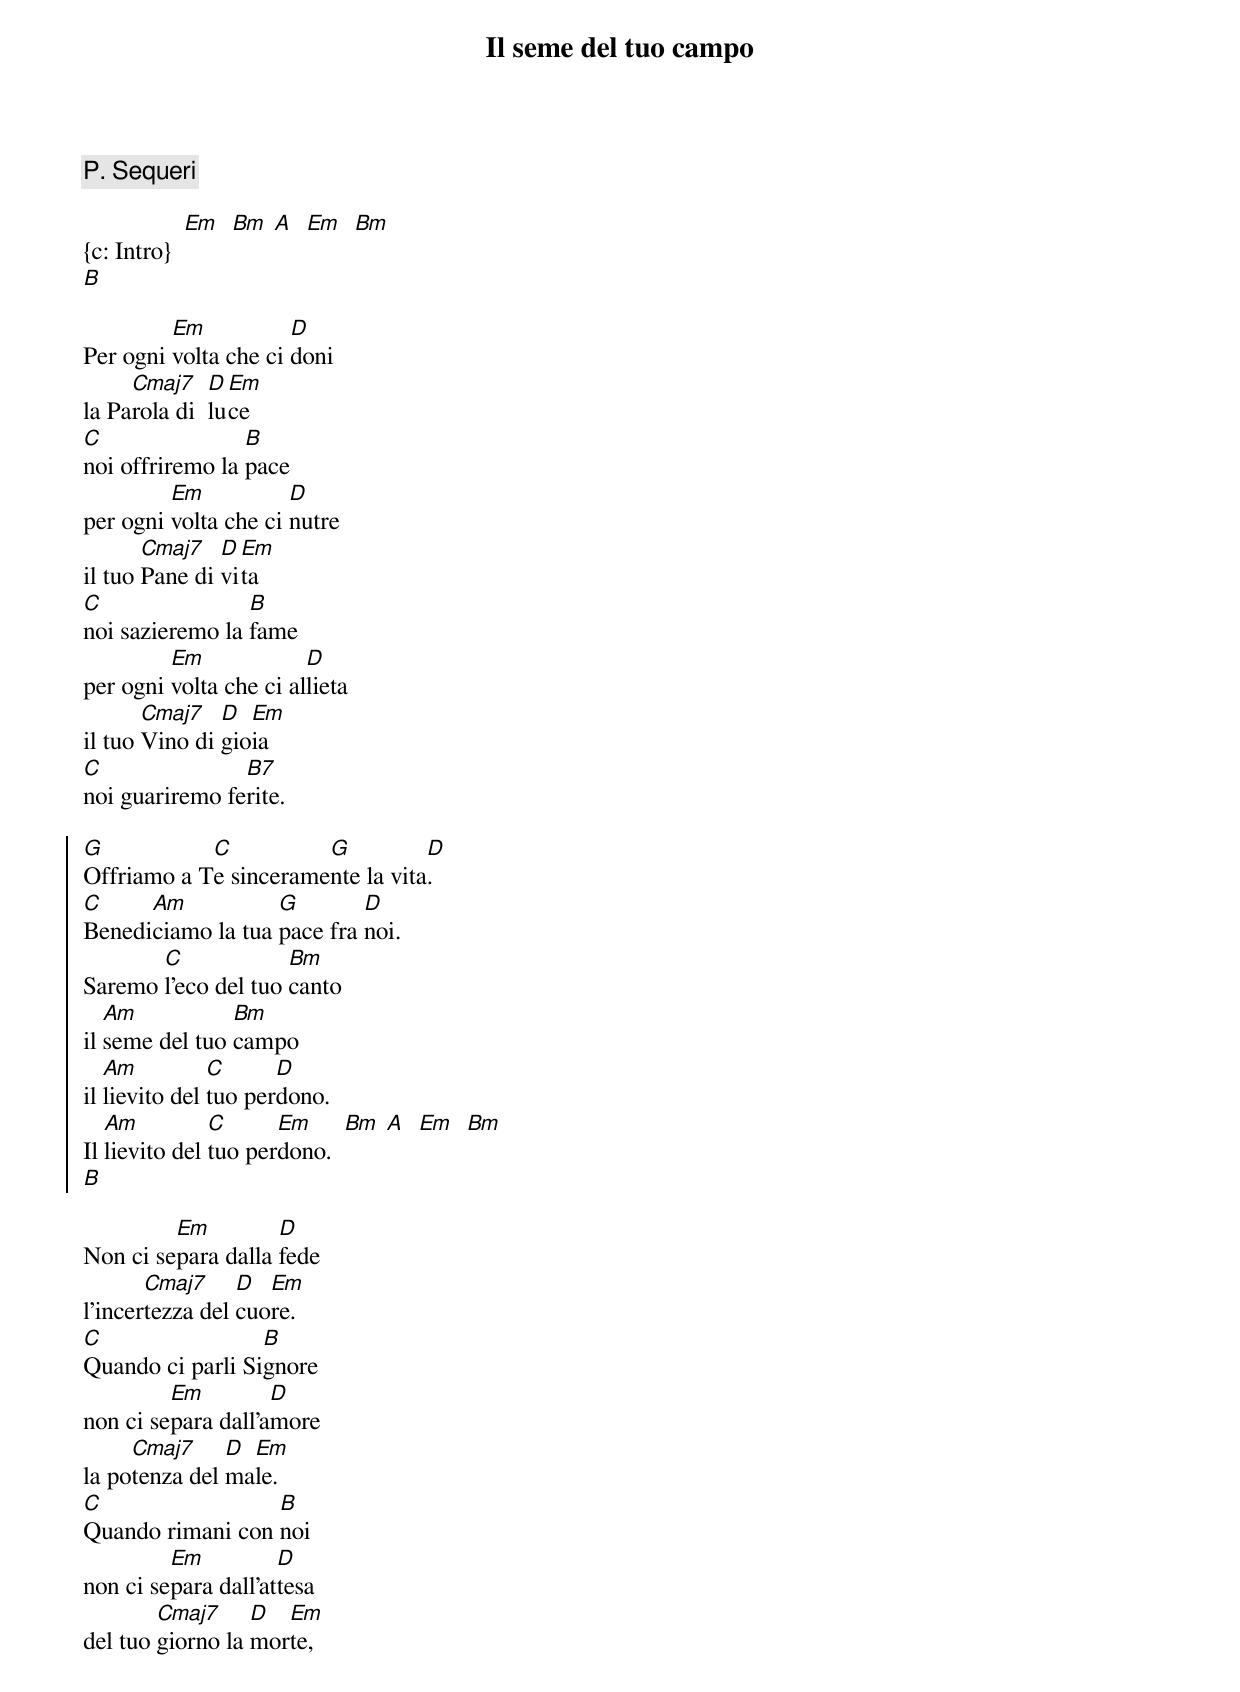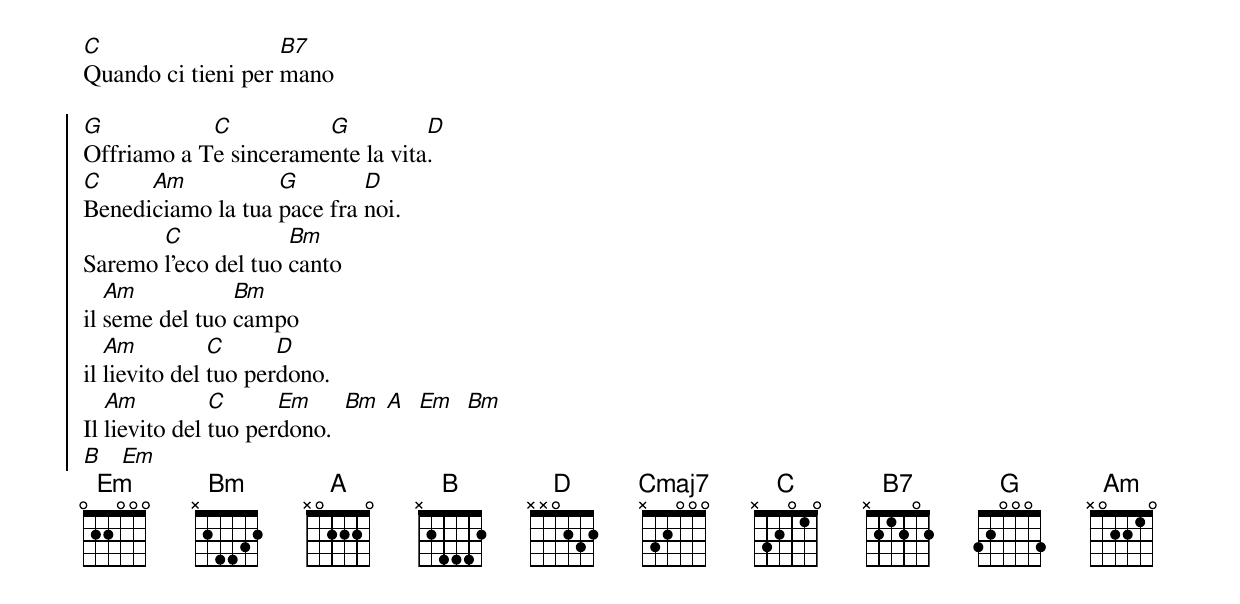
{title: Il seme del tuo campo}
{c: P. Sequeri}

{c: Intro}  [Em]  [Bm] [A]  [Em]  [Bm]
[B]

Per ogni [Em]volta che ci [D]doni
la Pa[Cmaj7]rola di  [D]lu[Em]ce
[C]noi offriremo la [B]pace
per ogni [Em]volta che ci [D]nutre
il tuo [Cmaj7]Pane di [D]vi[Em]ta
[C]noi sazieremo la [B]fame
per ogni [Em]volta che ci al[D]lieta
il tuo [Cmaj7]Vino di [D]gio[Em]ia
[C]noi guariremo fe[B7]rite.

{soc}
[G]Offriamo a T[C]e sincerame[G]nte la vita[D].
[C]Benedi[Am]ciamo la tua [G]pace fra [D]noi.
Saremo [C]l'eco del tuo [Bm]canto
il [Am]seme del tuo [Bm]campo
il [Am]lievito del [C]tuo per[D]dono.
Il [Am]lievito del [C]tuo per[Em]dono.  [Bm] [A]  [Em]  [Bm]
[B]
{eoc}

Non ci se[Em]para dalla [D]fede
l'incer[Cmaj7]tezza del [D]cuo[Em]re.
[C]Quando ci parli Si[B]gnore
non ci se[Em]para dall'a[D]more
la po[Cmaj7]tenza del [D]ma[Em]le.
[C]Quando rimani con [B]noi
non ci se[Em]para dall'at[D]tesa
del tuo [Cmaj7]giorno la [D]mor[Em]te,
[C]Quando ci tieni per [B7]mano

{soc}
[G]Offriamo a T[C]e sincerame[G]nte la vita[D].
[C]Benedi[Am]ciamo la tua [G]pace fra [D]noi.
Saremo [C]l'eco del tuo [Bm]canto
il [Am]seme del tuo [Bm]campo
il [Am]lievito del [C]tuo per[D]dono.
Il [Am]lievito del [C]tuo per[Em]dono.  [Bm] [A]  [Em]  [Bm]
[B]   [Em]
{eoc}
